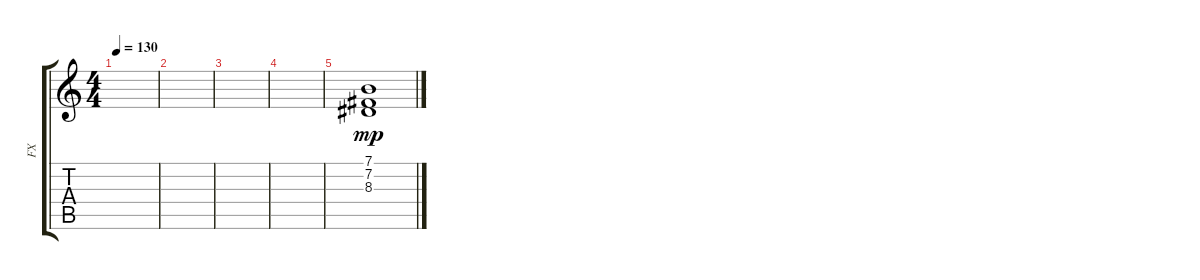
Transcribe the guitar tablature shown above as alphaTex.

\track ("FX" "FX") {instrument pad2warm}
\staff {score tabs}
\tuning (E4 B3 G3 D3 A2 E2) {hide}
\ts (4 4)
\tempo 130
\clef g2
\ks c
|
|
|
|
(7.1 7.2 8.3).1{dy mp volume 0}
